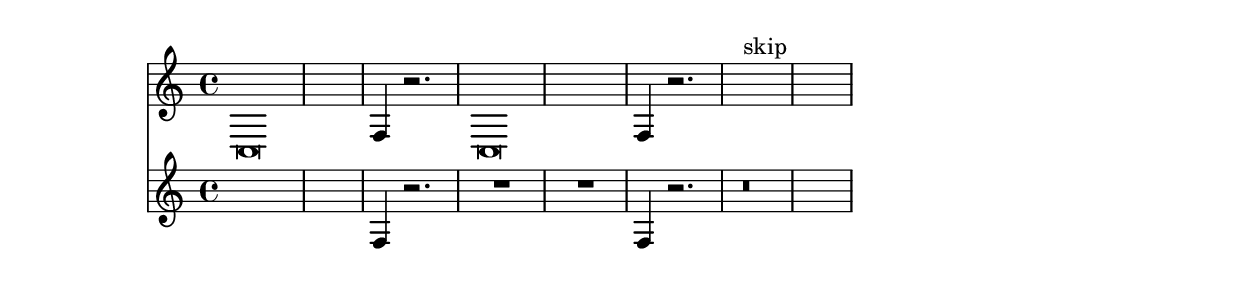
\header {
  texidoc = "skip-of-length and mmrest-of-length create skips and rests that
last as long as their arguments."
  
}
\paper {
  ragged-right = ##T
}

\version "2.16.0"

\relative
<<
  \new Staff {
    c\breve    f4 r2.
    c\breve    f4 r2.
    s\breve^"skip"
  }
  \new Staff {
    \applyMusic #skip-of-length { c\breve } f4 r2.
    \applyMusic #mmrest-of-length { c\breve } f4 r2.
    \musicMap #skip->rest s\breve 
  }
>>
  
